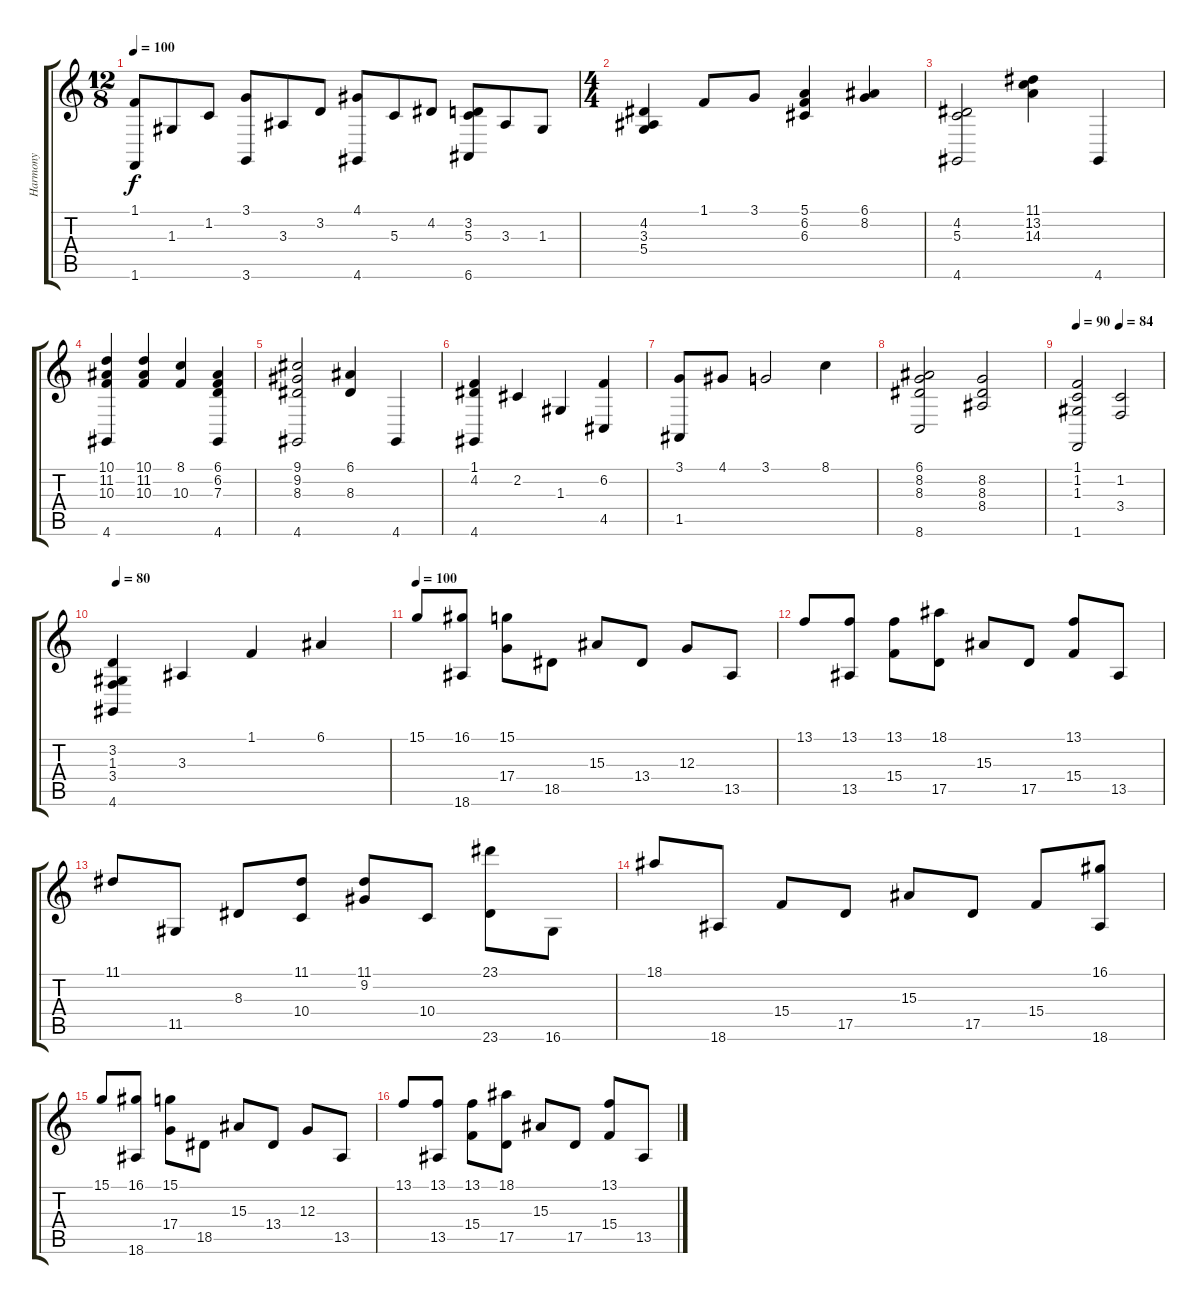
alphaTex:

\track ("Harmony" "Harmony") {instrument acousticgrandpiano}
\staff {score tabs}
\tuning (E4 B3 G3 D3 A2 E2) {hide}
\ts (12 8)
\tempo 100
\clef g2
\ks c
(1.1 1.6).8{dy f} 1.3.8 1.2.8 (3.1 3.6).8 3.3.8 3.2.8 (4.1 4.6).8 5.3.8 4.2.8 (3.2 5.3 6.6).8 3.3.8 1.3.8 |
\ts (4 4)
(4.2 3.3 5.4).4 1.1.8 3.1.8 (5.1 6.2 6.3).4 (6.1 8.2).4 |
(4.2 5.3 4.6).2 (11.1 13.2 14.3).4 4.6.4 |
(10.1 11.2 10.3 4.6).4 (10.1 11.2 10.3).4 (8.1 10.3).4 (6.1 6.2 7.3 4.6).4 |
(9.1 9.2 8.3 4.6).2 (6.1 8.3).4 4.6.4 |
(1.1 4.2 4.6).4 2.2.4 1.3.4 (6.2 4.5).4 |
(3.1 1.5).8 4.1.8 3.1.2 8.1.4 |
(6.1 8.2 8.3 8.6).2 (8.2 8.3 8.4).2 |
\tempo 90
\tempo (84 0.5)
(1.1 1.2 1.3 1.6).2 (1.2 3.4).2 |
\tempo 80
(3.2 1.3 3.4 4.6).4 3.3.4 1.1.4 6.1.4 |
\tempo 100
15.1.8 (16.1 18.6).8 (15.1 17.4).8 18.5.8 15.3.8 13.4.8 12.3.8 13.5.8 |
13.1.8 (13.1 13.5).8 (13.1 15.4).8 (18.1 17.5).8 15.3.8 17.5.8 (13.1 15.4).8 13.5.8 |
11.1.8 11.5.8 8.3.8 (11.1 10.4).8 (11.1 9.2).8 10.4.8 (23.1 23.6).8 16.6.8 |
18.1.8 18.6.8 15.4.8 17.5.8 15.3.8 17.5.8 15.4.8 (16.1 18.6).8 |
15.1.8 (16.1 18.6).8 (15.1 17.4).8 18.5.8 15.3.8 13.4.8 12.3.8 13.5.8 |
13.1.8 (13.1 13.5).8 (13.1 15.4).8 (18.1 17.5).8 15.3.8 17.5.8 (13.1 15.4).8 13.5.8
